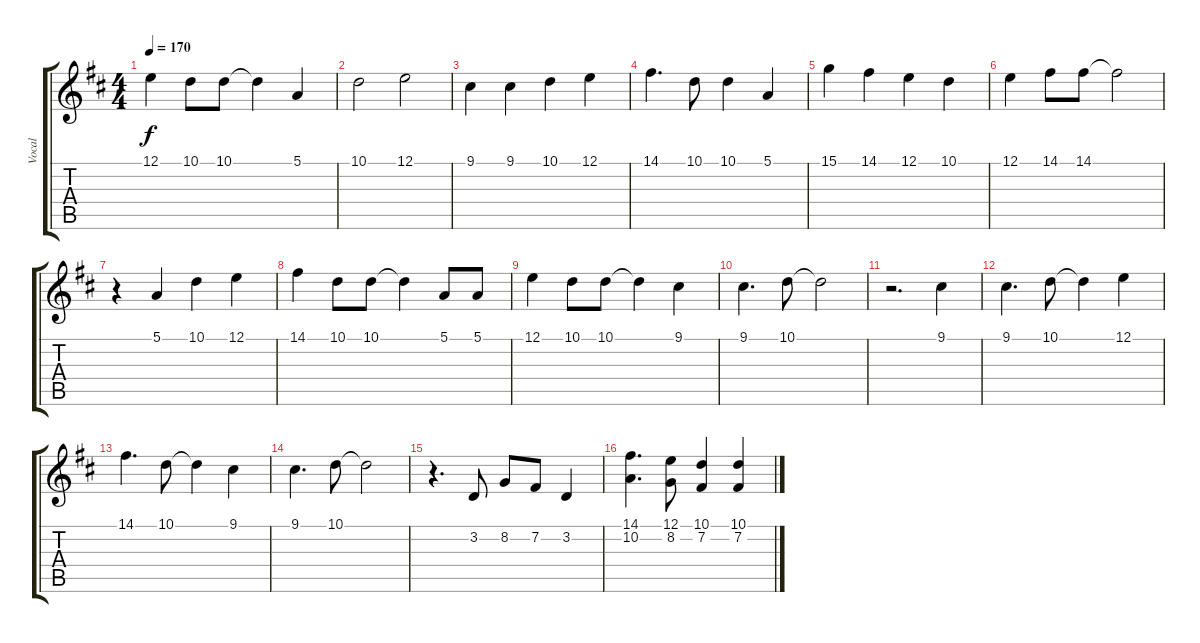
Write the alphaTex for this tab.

\track ("Vocal" "Vocal") {instrument flute}
\staff {score tabs}
\tuning (E4 B3 G3 D3 A2 E2) {hide}
\ts (4 4)
\tempo 170
\clef g2
\ks d
12.1.4{dy f} 10.1.8 10.1.8 10.1{t}.4 5.1.4 |
10.1.2 12.1.2 |
9.1.4 9.1.4 10.1.4 12.1.4 |
14.1.4{d} 10.1.8 10.1.4 5.1.4 |
15.1.4 14.1.4 12.1.4 10.1.4 |
12.1.4 14.1.8 14.1.8 14.1{t}.2 |
r.4 5.1.4 10.1.4 12.1.4 |
14.1.4 10.1.8 10.1.8 10.1{t}.4 5.1.8 5.1.8 |
12.1.4 10.1.8 10.1.8 10.1{t}.4 9.1.4 |
9.1.4{d} 10.1.8 10.1{t}.2 |
r.2{d} 9.1.4 |
9.1.4{d} 10.1.8 10.1{t}.4 12.1.4 |
14.1.4{d} 10.1.8 10.1{t}.4 9.1.4 |
9.1.4{d} 10.1.8 10.1{t}.2 |
r.4{d} 3.2.8 8.2.8 7.2.8 3.2.4 |
(14.1 10.2).4{d} (12.1 8.2).8 (10.1 7.2).4 (10.1 7.2).4
